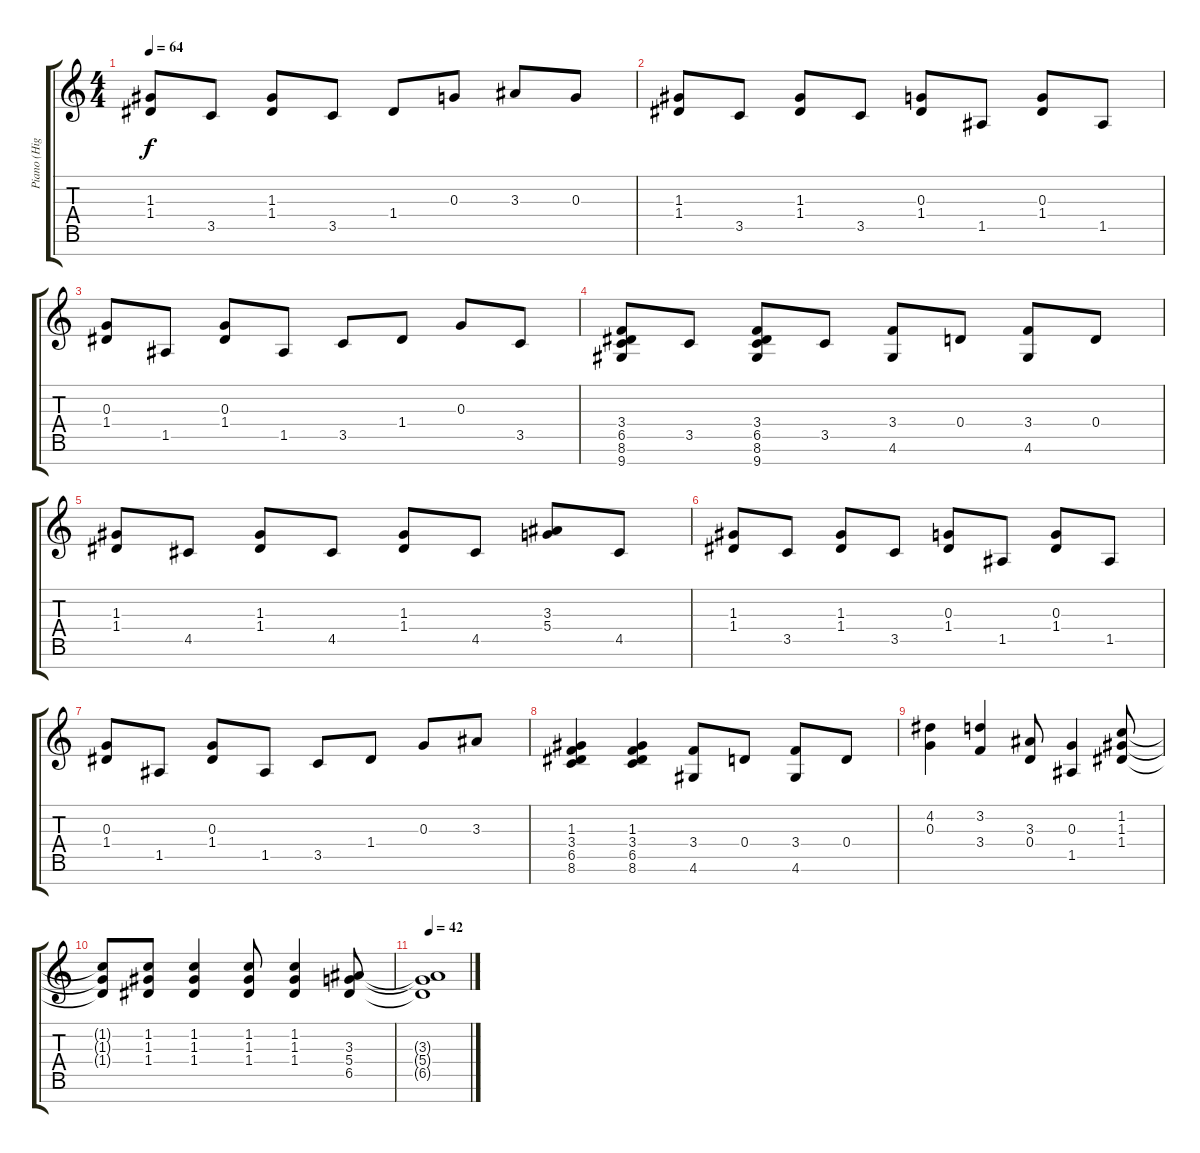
\track ("Piano (High)" "Piano (Hig") {instrument acousticgrandpiano}
\staff {score tabs}
\tuning (E5 B4 G4 D4 A3 E3 B2) {hide}
\ts (4 4)
\tempo 64
\clef g2
\ks c
(1.3 1.4).8{dy f} 3.5.8 (1.3 1.4).8 3.5.8 1.4.8 0.3.8 3.3.8 0.3.8 |
(1.3 1.4).8 3.5.8 (1.3 1.4).8 3.5.8 (0.3 1.4).8 1.5.8 (0.3 1.4).8 1.5.8 |
(0.3 1.4).8 1.5.8 (0.3 1.4).8 1.5.8 3.5.8 1.4.8 0.3.8 3.5.8 |
(3.4 6.5 8.6 9.7).8 3.5.8 (3.4 6.5 8.6 9.7).8 3.5.8 (3.4 4.6).8 0.4.8 (3.4 4.6).8 0.4.8 |
(1.3 1.4).8 4.5.8 (1.3 1.4).8 4.5.8 (1.3 1.4).8 4.5.8 (3.3 5.4).8 4.5.8 |
(1.3 1.4).8 3.5.8 (1.3 1.4).8 3.5.8 (0.3 1.4).8 1.5.8 (0.3 1.4).8 1.5.8 |
(0.3 1.4).8 1.5.8 (0.3 1.4).8 1.5.8 3.5.8 1.4.8 0.3.8 3.3.8 |
(1.3 3.4 6.5 8.6).4 (1.3 3.4 6.5 8.6).4 (3.4 4.6).8 0.4.8 (3.4 4.6).8 0.4.8 |
(4.2 0.3).4 (3.2 3.4).4 (3.3 0.4).8 (0.3 1.5).4 (1.2 1.3 1.4).8 |
(1.2{t} 1.3{t} 1.4{t}).8 (1.2 1.3 1.4).8 (1.2 1.3 1.4).4 (1.2 1.3 1.4).8 (1.2 1.3 1.4).4 (3.3 5.4 6.5).8 |
\tempo 42
(3.3{t} 5.4{t} 6.5{t}).1
